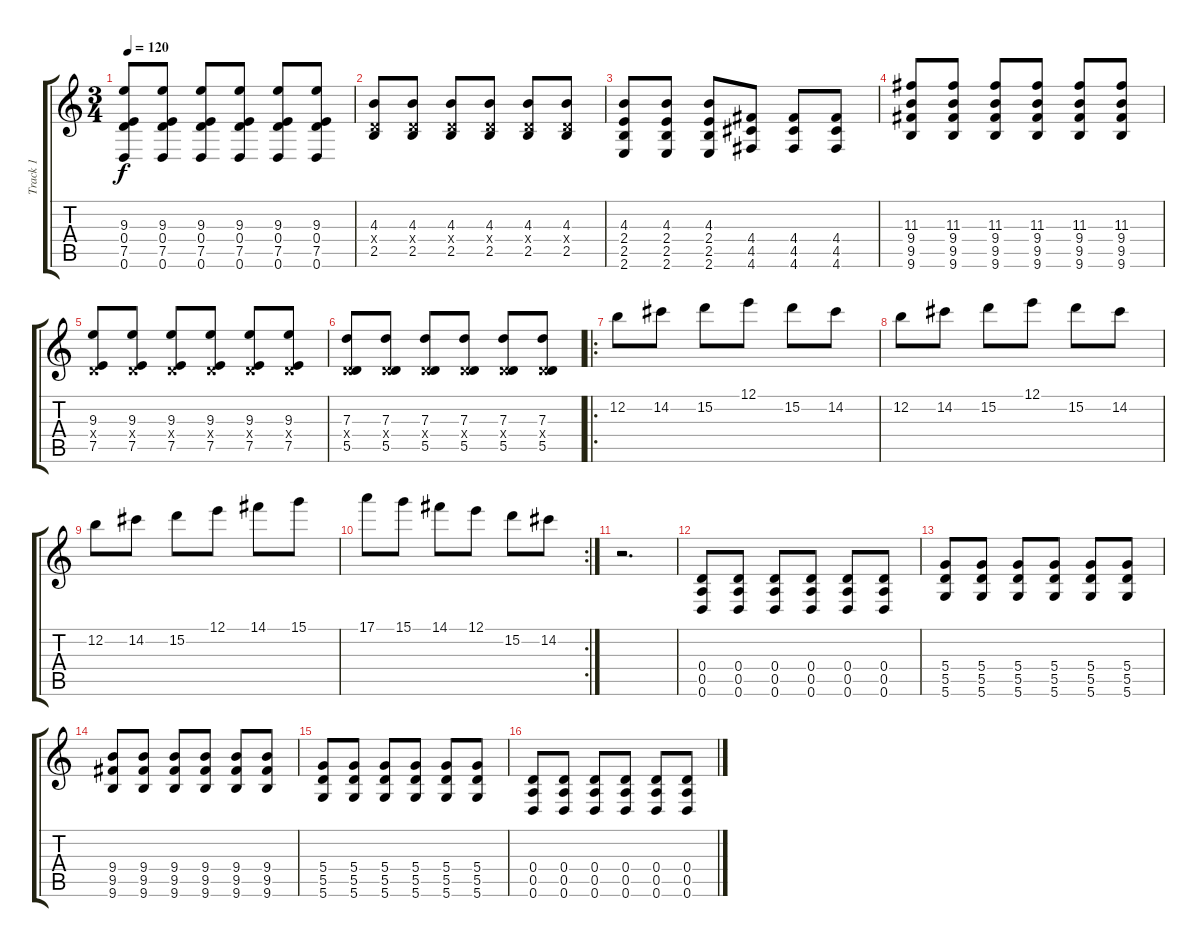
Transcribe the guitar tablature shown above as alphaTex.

\track ("Track 1" "Track 1") {instrument overdrivenguitar}
\staff {score tabs}
\tuning (E4 B3 G3 D3 A2 D2) {hide}
\ts (3 4)
\tempo 120
\clef g2
\ks c
(9.3 0.4 7.5 0.6).8{dy f} (9.3 0.4 7.5 0.6).8 (9.3 0.4 7.5 0.6).8 (9.3 0.4 7.5 0.6).8 (9.3 0.4 7.5 0.6).8 (9.3 0.4 7.5 0.6).8 |
(4.3 0.4{x} 2.5).8 (4.3 0.4{x} 2.5).8 (4.3 0.4{x} 2.5).8 (4.3 0.4{x} 2.5).8 (4.3 0.4{x} 2.5).8 (4.3 0.4{x} 2.5).8 |
(4.3 2.4 2.5 2.6).8 (4.3 2.4 2.5 2.6).8 (4.3 2.4 2.5 2.6).8 (4.4 4.5 4.6).8 (4.4 4.5 4.6).8 (4.4 4.5 4.6).8 |
(11.3 9.4 9.5 9.6).8 (11.3 9.4 9.5 9.6).8 (11.3 9.4 9.5 9.6).8 (11.3 9.4 9.5 9.6).8 (11.3 9.4 9.5 9.6).8 (11.3 9.4 9.5 9.6).8 |
(9.3 0.4{x} 7.5).8 (9.3 0.4{x} 7.5).8 (9.3 0.4{x} 7.5).8 (9.3 0.4{x} 7.5).8 (9.3 0.4{x} 7.5).8 (9.3 0.4{x} 7.5).8 |
(7.3 0.4{x} 5.5).8 (7.3 0.4{x} 5.5).8 (7.3 0.4{x} 5.5).8 (7.3 0.4{x} 5.5).8 (7.3 0.4{x} 5.5).8 (7.3 0.4{x} 5.5).8 |
\ro
12.2.8 14.2.8 15.2.8 12.1.8 15.2.8 14.2.8 |
12.2.8 14.2.8 15.2.8 12.1.8 15.2.8 14.2.8 |
12.2.8 14.2.8 15.2.8 12.1.8 14.1.8 15.1.8 |
\rc 2
17.1.8 15.1.8 14.1.8 12.1.8 15.2.8 14.2.8 |
r.2{d} |
(0.4 0.5 0.6).8 (0.4 0.5 0.6).8 (0.4 0.5 0.6).8 (0.4 0.5 0.6).8 (0.4 0.5 0.6).8 (0.4 0.5 0.6).8 |
(5.4 5.5 5.6).8 (5.4 5.5 5.6).8 (5.4 5.5 5.6).8 (5.4 5.5 5.6).8 (5.4 5.5 5.6).8 (5.4 5.5 5.6).8 |
(9.4 9.5 9.6).8 (9.4 9.5 9.6).8 (9.4 9.5 9.6).8 (9.4 9.5 9.6).8 (9.4 9.5 9.6).8 (9.4 9.5 9.6).8 |
(5.4 5.5 5.6).8 (5.4 5.5 5.6).8 (5.4 5.5 5.6).8 (5.4 5.5 5.6).8 (5.4 5.5 5.6).8 (5.4 5.5 5.6).8 |
(0.4 0.5 0.6).8 (0.4 0.5 0.6).8 (0.4 0.5 0.6).8 (0.4 0.5 0.6).8 (0.4 0.5 0.6).8 (0.4 0.5 0.6).8
